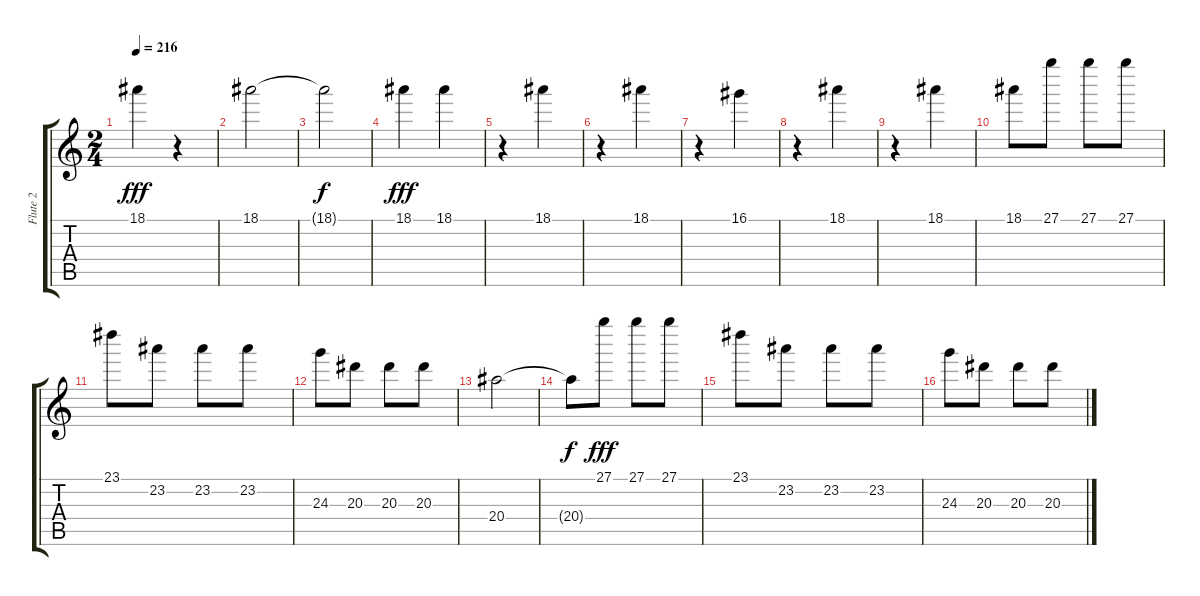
\track ("Flute 2" "Flute 2") {instrument acousticguitarnylon}
\staff {score tabs}
\tuning (E4 B3 G3 D3 A2 E2) {hide}
\ts (2 4)
\tempo 216
\clef g2
\ks c
18.1.4{dy fff} r.4 |
18.1.2 |
18.1{t}.2{dy f} |
18.1.4{dy fff} 18.1.4 |
r.4 18.1.4 |
r.4 18.1.4 |
r.4 16.1.4 |
r.4 18.1.4 |
r.4 18.1.4 |
18.1.8 27.1.8 27.1.8 27.1.8 |
23.1.8 23.2.8 23.2.8 23.2.8 |
24.3.8 20.3.8 20.3.8 20.3.8 |
20.4.2 |
20.4{t}.8{dy f} 27.1.8{dy fff} 27.1.8 27.1.8 |
23.1.8 23.2.8 23.2.8 23.2.8 |
24.3.8 20.3.8 20.3.8 20.3.8
